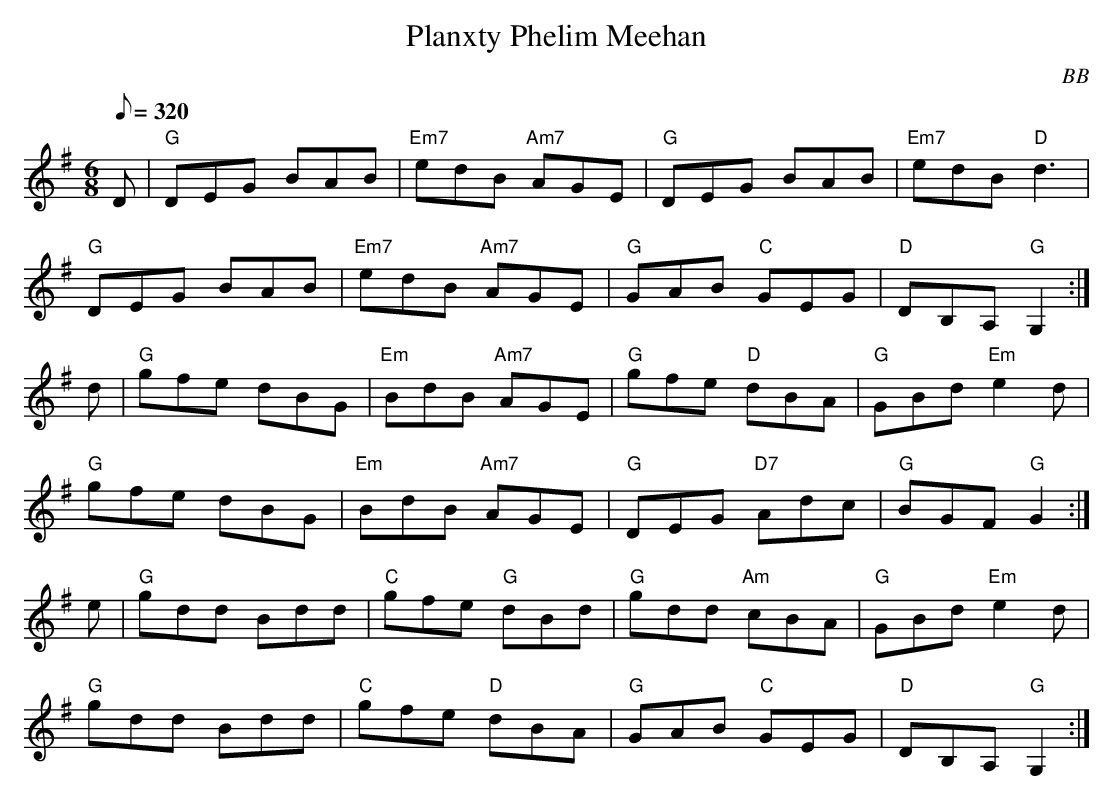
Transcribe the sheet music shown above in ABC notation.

X:1
T: Planxty Phelim Meehan
C: BB
Q: 1/8=320
M: 6/8
L: 1/8
K: G
D | "G"DEG BAB | "Em7"edB "Am7"AGE | "G"DEG BAB | "Em7"edB "D"d3  |
"G"DEG BAB | "Em7"edB "Am7"AGE | "G"GAB "C"GEG | "D"DB,A, "G"G,2 :|
d | "G"gfe dBG | "Em"BdB "Am7"AGE | "G"gfe "D"dBA | "G"GBd "Em"e2 d |
"G"gfe dBG | "Em"BdB "Am7"AGE | "G"DEG "D7"Adc | "G"BGF "G"G2 :|
e |"G"gdd Bdd | "C"gfe "G"dBd | "G"gdd "Am"cBA | "G"GBd "Em"e2 d |
"G"gdd Bdd | "C"gfe "D"dBA | "G"GAB "C"GEG |"D"DB,A, "G"G,2 :|
